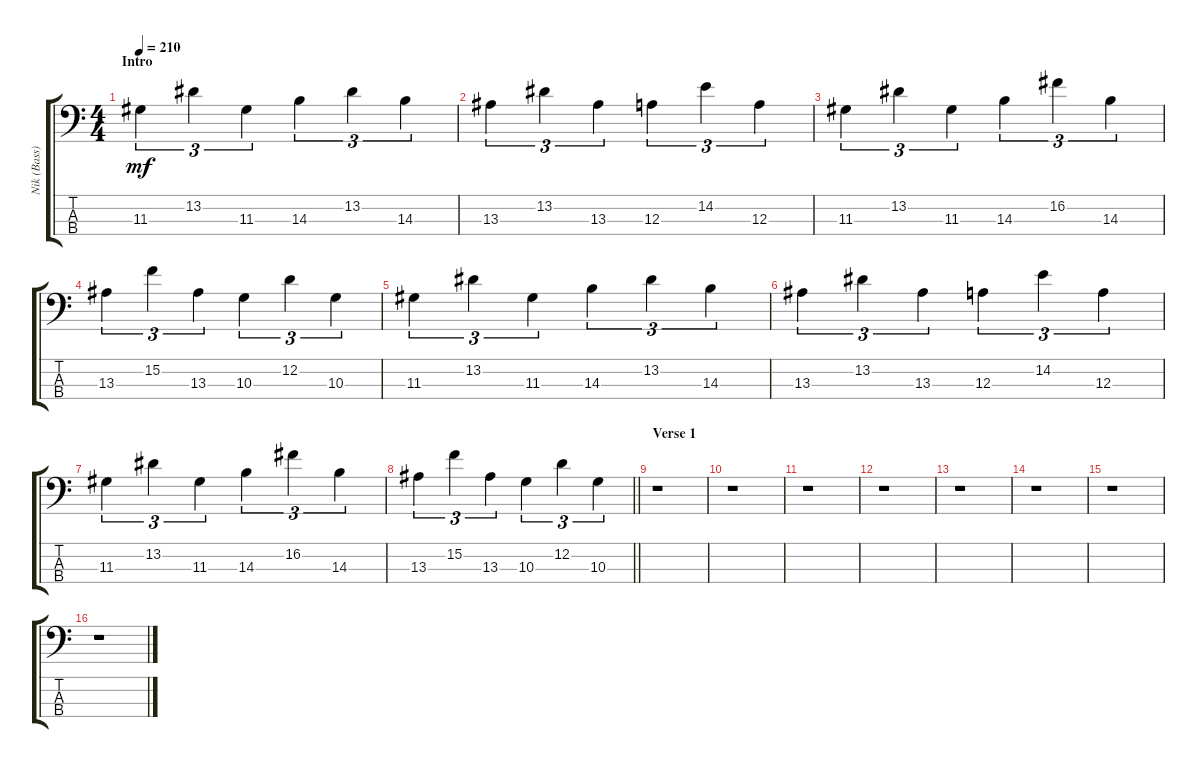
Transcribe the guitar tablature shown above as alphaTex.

\track ("Nik (Bass)" "Nik (Bass)") {instrument electricbassfinger}
\staff {score tabs}
\tuning (G2 D2 A1 E1) {hide}
\ts (4 4)
\section ("" "Intro")
\tempo 210
\clef f4
\ks c
11.3.4{tu (3 2) dy mf instrument electricbassfinger} 13.2.4{tu (3 2)} 11.3.4{tu (3 2)} 14.3.4{tu (3 2)} 13.2.4{tu (3 2)} 14.3.4{tu (3 2)} |
13.3.4{tu (3 2)} 13.2.4{tu (3 2)} 13.3.4{tu (3 2)} 12.3.4{tu (3 2)} 14.2.4{tu (3 2)} 12.3.4{tu (3 2)} |
11.3.4{tu (3 2)} 13.2.4{tu (3 2)} 11.3.4{tu (3 2)} 14.3.4{tu (3 2)} 16.2.4{tu (3 2)} 14.3.4{tu (3 2)} |
13.3.4{tu (3 2)} 15.2.4{tu (3 2)} 13.3.4{tu (3 2)} 10.3.4{tu (3 2)} 12.2.4{tu (3 2)} 10.3.4{tu (3 2)} |
11.3.4{tu (3 2)} 13.2.4{tu (3 2)} 11.3.4{tu (3 2)} 14.3.4{tu (3 2)} 13.2.4{tu (3 2)} 14.3.4{tu (3 2)} |
13.3.4{tu (3 2)} 13.2.4{tu (3 2)} 13.3.4{tu (3 2)} 12.3.4{tu (3 2)} 14.2.4{tu (3 2)} 12.3.4{tu (3 2)} |
11.3.4{tu (3 2)} 13.2.4{tu (3 2)} 11.3.4{tu (3 2)} 14.3.4{tu (3 2)} 16.2.4{tu (3 2)} 14.3.4{tu (3 2)} |
\barLineRight lightlight
13.3.4{tu (3 2)} 15.2.4{tu (3 2)} 13.3.4{tu (3 2)} 10.3.4{tu (3 2)} 12.2.4{tu (3 2)} 10.3.4{tu (3 2)} |
\section ("" "Verse 1")
r.1 |
r.1 |
r.1 |
r.1 |
r.1 |
r.1 |
r.1 |
r.1
